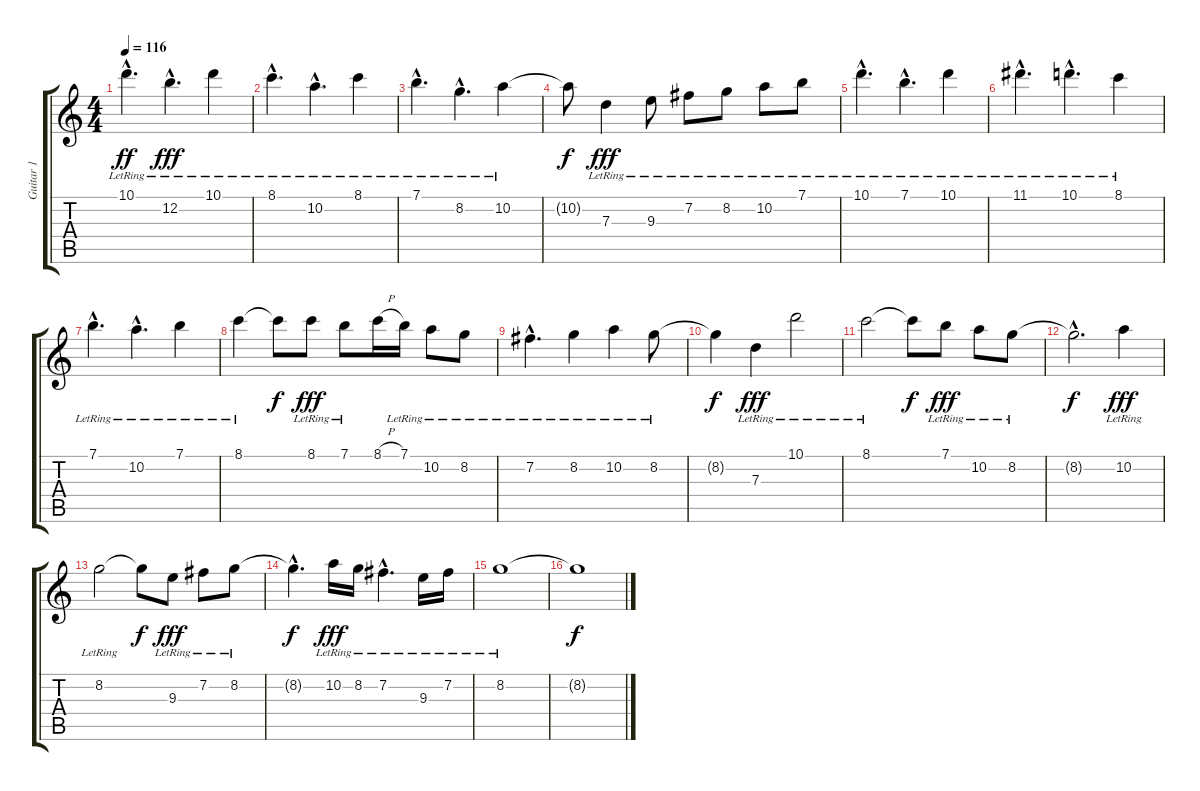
\track ("Guitar 1" "Guitar 1") {instrument acousticguitarnylon}
\staff {score tabs}
\tuning (E4 B3 G3 D3 A2 E2) {hide}
\ts (4 4)
\tempo 116
\clef g2
\ks c
10.1{hac lr}.4{d dy ff} 12.2{hac lr}.4{d dy fff} 10.1{lr}.4 |
8.1{hac lr}.4{d} 10.2{hac lr}.4{d} 8.1{lr}.4 |
7.1{hac lr}.4{d} 8.2{hac lr}.4{d} 10.2{lr}.4 |
10.2{t}.8{dy f} 7.3{lr}.4{dy fff} 9.3{lr}.8 7.2{lr}.8 8.2{lr}.8 10.2{lr}.8 7.1{lr}.8 |
10.1{hac lr}.4{d} 7.1{hac lr}.4{d} 10.1{lr}.4 |
11.1{hac lr}.4{d} 10.1{hac lr}.4{d} 8.1{lr}.4 |
7.1{hac lr}.4{d} 10.2{hac lr}.4{d} 7.1{lr}.4 |
8.1{lr}.4 8.1{t}.8{dy f} 8.1{lr}.8{dy fff} 7.1{lr}.8 8.1{h}.16 7.1{lr}.16 10.2{lr}.8 8.2{lr}.8 |
7.2{hac lr}.4{d} 8.2{lr}.4 10.2{lr}.4 8.2{lr}.8 |
8.2{t}.4{dy f} 7.3{lr}.4{dy fff} 10.1{lr}.2 |
8.1{lr}.2 8.1{t}.8{dy f} 7.1{lr}.8{dy fff} 10.2{lr}.8 8.2{lr}.8 |
8.2{hac t}.2{d dy f} 10.2{lr}.4{dy fff} |
8.2{lr}.2 8.2{t}.8{dy f} 9.3{lr}.8{dy fff} 7.2{lr}.8 8.2{lr}.8 |
8.2{hac t}.4{d dy f} 10.2{lr}.16{dy fff} 8.2{lr}.16 7.2{hac lr}.4{d} 9.3{lr}.16 7.2{lr}.16 |
8.2{lr}.1 |
8.2{t}.1{dy f}
